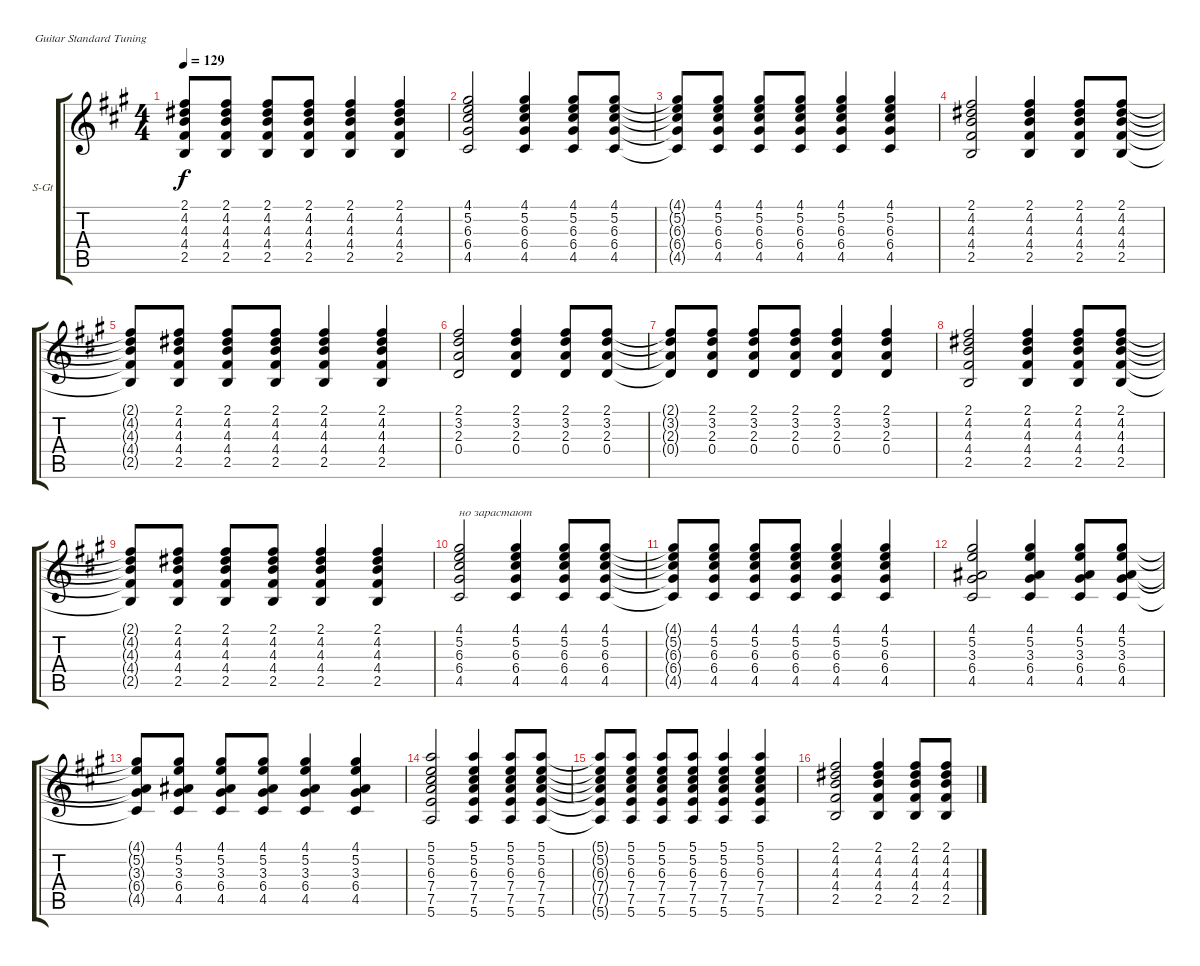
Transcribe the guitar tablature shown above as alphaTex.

\defaultSystemsLayout 4
\bracketExtendMode groupsimilarinstruments
\firstSystemTrackNameOrientation horizontal
\otherSystemsTrackNameOrientation horizontal
\track ("Steel Guitar" "S-Gt") {instrument acousticguitarsteel}
\staff {score tabs}
\tuning (E4 B3 G3 D3 A2 E2)
\ts (4 4)
\tempo 129
\clef g2
\ks f#minor
(2.5{t} 4.4{t} 4.3{t} 4.2{t} 2.1{t}).8{dy f} (2.5 4.4 4.3 4.2 2.1).8 (2.5 4.4 4.3 4.2 2.1).8 (2.5 4.4 4.3 4.2 2.1).8 (2.5 4.4 4.3 4.2 2.1).4 (2.5 4.4 4.3 4.2 2.1).4 |
(4.1 5.2 6.3 6.4 4.5).2 (4.1 5.2 6.3 6.4 4.5).4 (4.1 5.2 6.3 6.4 4.5).8 (4.1 5.2 6.3 6.4 4.5).8 |
(4.1{t} 5.2{t} 6.3{t} 6.4{t} 4.5{t}).8 (4.1 5.2 6.3 6.4 4.5).8 (4.1 5.2 6.3 6.4 4.5).8 (4.1 5.2 6.3 6.4 4.5).8 (4.1 5.2 6.3 6.4 4.5).4 (4.1 5.2 6.3 6.4 4.5).4 |
(2.5 4.4 4.3 4.2 2.1).2 (2.5 4.4 4.3 4.2 2.1).4 (2.5 4.4 4.3 4.2 2.1).8 (2.5 4.4 4.3 4.2 2.1).8 |
(2.5{t} 4.4{t} 4.3{t} 4.2{t} 2.1{t}).8 (2.5 4.4 4.3 4.2 2.1).8 (2.5 4.4 4.3 4.2 2.1).8 (2.5 4.4 4.3 4.2 2.1).8 (2.5 4.4 4.3 4.2 2.1).4 (2.5 4.4 4.3 4.2 2.1).4 |
(0.4 2.3 3.2 2.1).2 (0.4 2.3 3.2 2.1).4 (0.4 2.3 3.2 2.1).8 (0.4 2.3 3.2 2.1).8 |
(0.4{t} 2.3{t} 3.2{t} 2.1{t}).8 (0.4 2.3 3.2 2.1).8 (0.4 2.3 3.2 2.1).8 (0.4 2.3 3.2 2.1).8 (0.4 2.3 3.2 2.1).4 (0.4 2.3 3.2 2.1).4 |
(2.5 4.4 4.3 4.2 2.1).2 (2.5 4.4 4.3 4.2 2.1).4 (2.5 4.4 4.3 4.2 2.1).8 (2.5 4.4 4.3 4.2 2.1).8 |
(2.5{t} 4.4{t} 4.3{t} 4.2{t} 2.1{t}).8 (2.5 4.4 4.3 4.2 2.1).8 (2.5 4.4 4.3 4.2 2.1).8 (2.5 4.4 4.3 4.2 2.1).8 (2.5 4.4 4.3 4.2 2.1).4 (2.5 4.4 4.3 4.2 2.1).4 |
(4.1 5.2 6.3 6.4 4.5).2{txt "но зарастают"} (4.1 5.2 6.3 6.4 4.5).4 (4.1 5.2 6.3 6.4 4.5).8 (4.1 5.2 6.3 6.4 4.5).8 |
(4.1{t} 5.2{t} 6.3{t} 6.4{t} 4.5{t}).8 (4.1 5.2 6.3 6.4 4.5).8 (4.1 5.2 6.3 6.4 4.5).8 (4.1 5.2 6.3 6.4 4.5).8 (4.1 5.2 6.3 6.4 4.5).4 (4.1 5.2 6.3 6.4 4.5).4 |
(5.2 3.3 6.4 4.5 4.1).2 (5.2 3.3 6.4 4.5 4.1).4 (5.2 3.3 6.4 4.5 4.1).8 (5.2 3.3 6.4 4.5 4.1).8 |
(5.2{t} 3.3{t} 6.4{t} 4.5{t} 4.1{t}).8 (5.2 3.3 6.4 4.5 4.1).8 (5.2 3.3 6.4 4.5 4.1).8 (5.2 3.3 6.4 4.5 4.1).8 (5.2 3.3 6.4 4.5 4.1).4 (5.2 3.3 6.4 4.5 4.1).4 |
(5.2 6.3 7.4 7.5 5.1 5.6).2 (5.2 6.3 7.4 7.5 5.1 5.6).4 (5.2 6.3 7.4 7.5 5.1 5.6).8 (5.2 6.3 7.4 7.5 5.1 5.6).8 |
(5.2{t} 6.3{t} 7.4{t} 7.5{t} 5.1{t} 5.6{t}).8 (5.2 6.3 7.4 7.5 5.1 5.6).8 (5.2 6.3 7.4 7.5 5.1 5.6).8 (5.2 6.3 7.4 7.5 5.1 5.6).8 (5.2 6.3 7.4 7.5 5.1 5.6).4 (5.2 6.3 7.4 7.5 5.1 5.6).4 |
(2.5 4.4 4.3 4.2 2.1).2 (2.5 4.4 4.3 4.2 2.1).4 (2.5 4.4 4.3 4.2 2.1).8 (2.5 4.4 4.3 4.2 2.1).8
